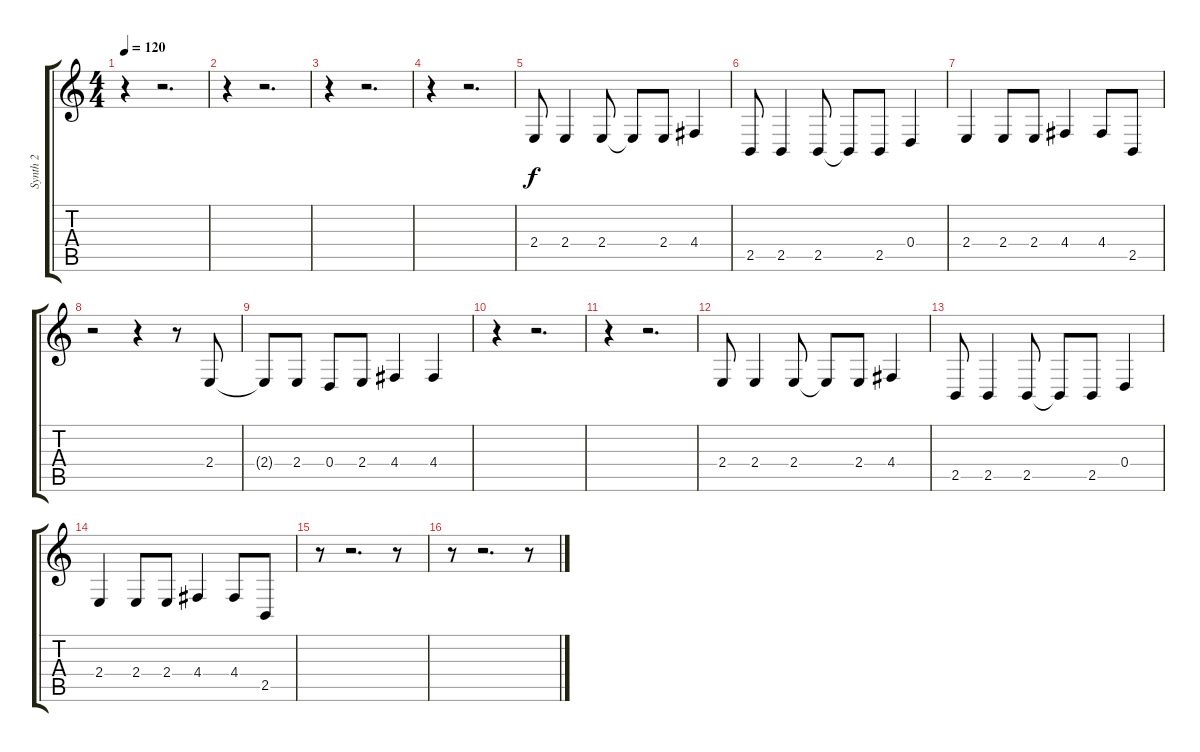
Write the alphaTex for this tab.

\track ("Synth 2" "Synth 2") {instrument pad1newage}
\staff {score tabs}
\tuning (E4 B3 G3 D3 A2 E2) {hide}
\ts (4 4)
\tempo 120
\clef g2
\ks c
r.4{dy f instrument pad1newage} r.2{d} |
r.4 r.2{d} |
r.4 r.2{d} |
r.4 r.2{d} |
2.4.8 2.4.4 2.4.8 2.4{t}.8 2.4.8 4.4.4 |
2.5.8 2.5.4 2.5.8 2.5{t}.8 2.5.8 0.4.4 |
2.4.4 2.4.8 2.4.8 4.4.4 4.4.8 2.5.8 |
r.2 r.4 r.8 2.4.8 |
2.4{t}.8 2.4.8 0.4.8 2.4.8 4.4.4 4.4.4 |
r.4 r.2{d} |
r.4 r.2{d} |
2.4.8 2.4.4 2.4.8 2.4{t}.8 2.4.8 4.4.4 |
2.5.8 2.5.4 2.5.8 2.5{t}.8 2.5.8 0.4.4 |
2.4.4 2.4.8 2.4.8 4.4.4 4.4.8 2.5.8 |
r.8 r.2{d} r.8 |
r.8 r.2{d} r.8
